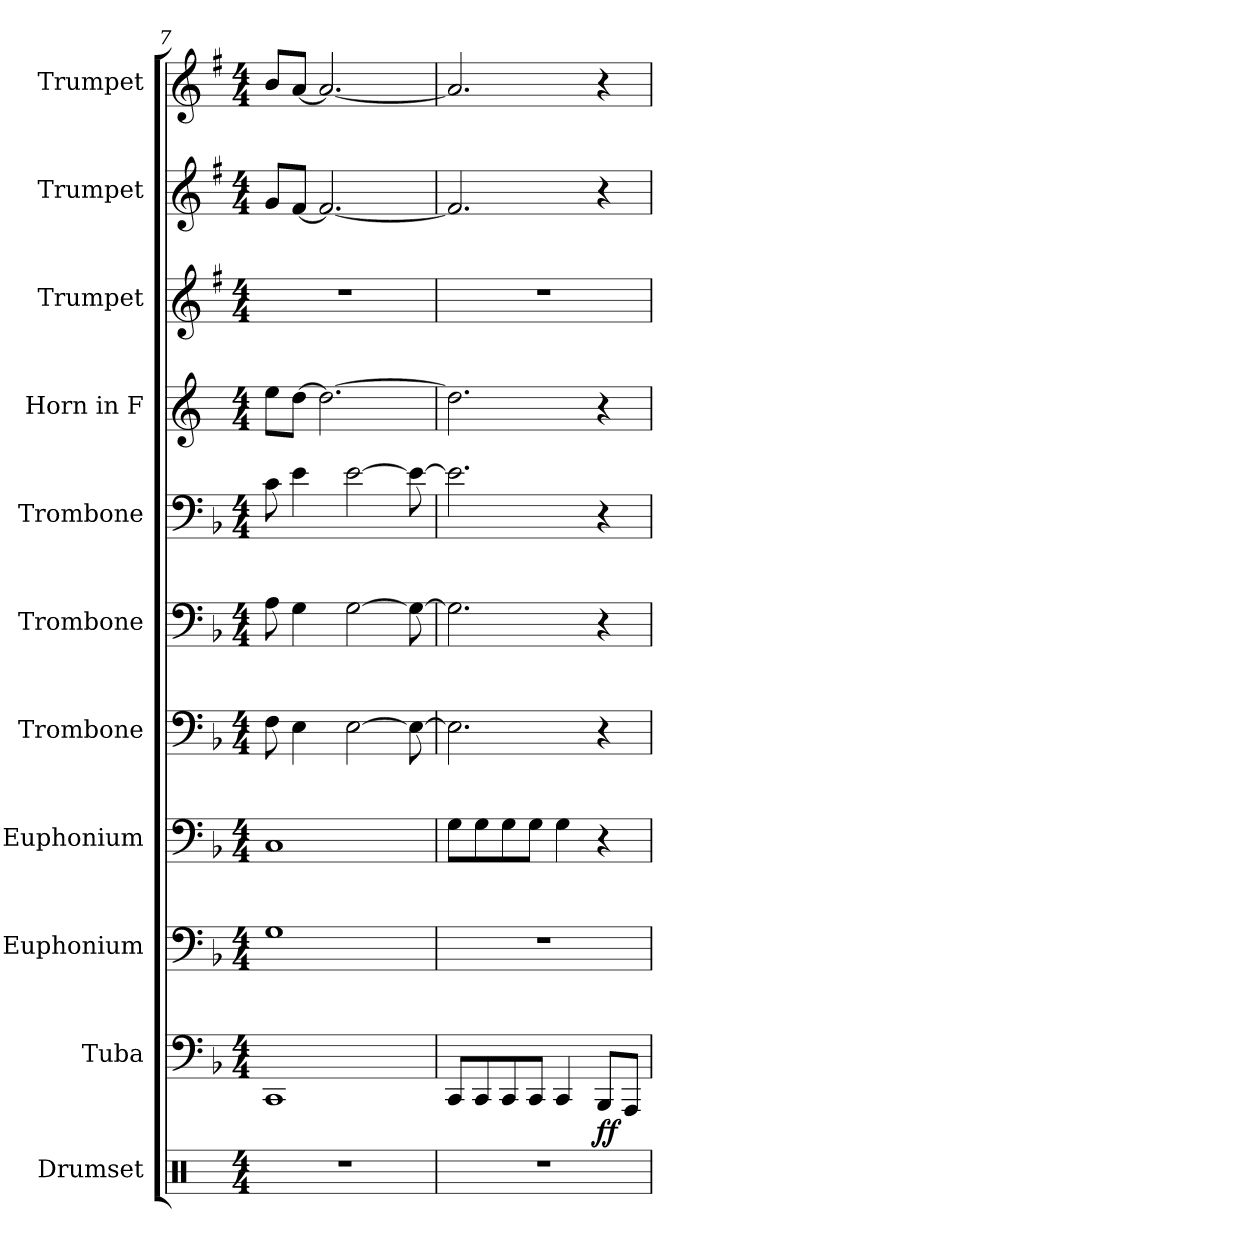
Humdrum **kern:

**kern	**kern	**dynam	**kern	**kern	**kern	**kern	**kern	**kern	**kern	**kern	**kern
*part11	*part10	*part10	*part9	*part8	*part7	*part6	*part5	*part4	*part3	*part2	*part1
*staff11	*staff10	*staff10	*staff9	*staff8	*staff7	*staff6	*staff5	*staff4	*staff3	*staff2	*staff1
*I"Drumset	*I"Tuba	*	*I"Euphonium	*I"Euphonium	*I"Trombone	*I"Trombone	*I"Trombone	*I"Horn in F	*I"Trumpet	*I"Trumpet	*I"Trumpet
*I'D. Set	*I'Tba.	*	*I'Euph.	*I'Euph.	*I'Tbn.	*I'Tbn.	*I'Tbn.	*	*I'Tpt.	*I'Tpt.	*I'Tpt.
*clefX	*clefF4	*	*clefF4	*clefF4	*clefF4	*clefF4	*clefF4	*clefG2	*clefG2	*clefG2	*clefG2
*	*	*	*	*	*	*	*	*ITrd4c7	*ITrd1c2	*ITrd1c2	*ITrd1c2
*k[]	*k[b-]	*	*k[b-]	*k[b-]	*k[b-]	*k[b-]	*k[b-]	*k[b-]	*k[b-]	*k[b-]	*k[b-]
*M4/4	*M4/4	*	*M4/4	*M4/4	*M4/4	*M4/4	*M4/4	*M4/4	*M4/4	*M4/4	*M4/4
=7	=7	=7	=7	=7	=7	=7	=7	=7	=7	=7	=7
1r	1CC	.	1G	1C	8F\	8A\	8c\	8a\L	1r	8f/L	8a/L
.	.	.	.	.	4E\	4G\	4e\	[8g\J	.	[8e/J	[8g/J
.	.	.	.	.	.	.	.	2.g\_	.	2.e/_	2.g/_
.	.	.	.	.	[2E\	[2G\	[2e\	.	.	.	.
.	.	.	.	.	8E\_	8G\_	8e\_	.	.	.	.
=8	=8	=8	=8	=8	=8	=8	=8	=8	=8	=8	=8
1r	8CC/L	.	1r	8G\L	2.E\]	2.G\]	2.e\]	2.g\]	1r	2.e/]	2.g/]
.	8CC/	.	.	8G\	.	.	.	.	.	.	.
.	8CC/	.	.	8G\	.	.	.	.	.	.	.
.	8CC/J	.	.	8G\J	.	.	.	.	.	.	.
.	4CC/	.	.	4G\	.	.	.	.	.	.	.
!	!	!LO:DY:b	!	!	!	!	!	!	!	!	!
.	8BBB-/L	ff	.	4r	4r	4r	4r	4r	.	4r	4r
.	8AAA/J	.	.	.	.	.	.	.	.	.	.
=	=	=	=	=	=	=	=	=	=	=	=
*-	*-	*-	*-	*-	*-	*-	*-	*-	*-	*-	*-
